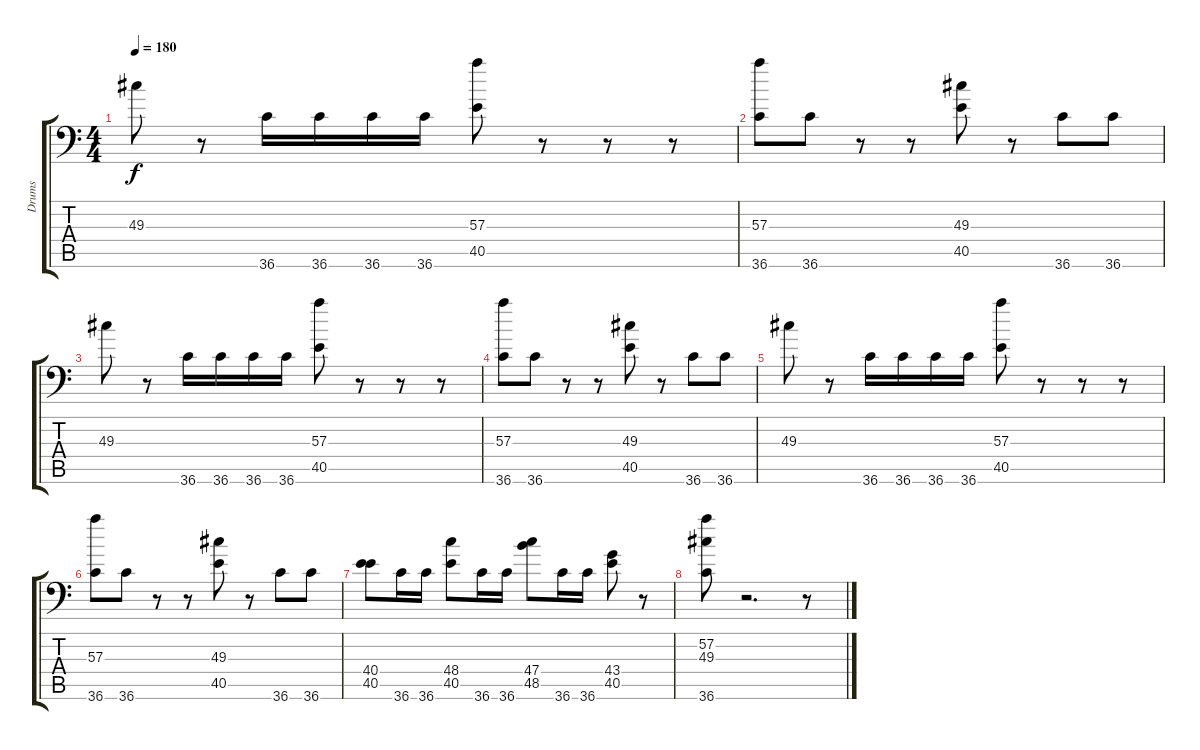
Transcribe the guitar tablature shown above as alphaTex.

\track ("Drums " "Drums ") {instrument acousticgrandpiano}
\staff {score tabs}
\tuning (C-1 C-1 C-1 C-1 C-1 C-1) {hide}
\ts (4 4)
\tempo 180
\clef f4
\ks c
49.3.8{dy f} r.8 36.6.16 36.6.16 36.6.16 36.6.16 (57.3 40.5).8 r.8 r.8 r.8 |
(57.3 36.6).8 36.6.8 r.8 r.8 (49.3 40.5).8 r.8 36.6.8 36.6.8 |
49.3.8 r.8 36.6.16 36.6.16 36.6.16 36.6.16 (57.3 40.5).8 r.8 r.8 r.8 |
(57.3 36.6).8 36.6.8 r.8 r.8 (49.3 40.5).8 r.8 36.6.8 36.6.8 |
49.3.8 r.8 36.6.16 36.6.16 36.6.16 36.6.16 (57.3 40.5).8 r.8 r.8 r.8 |
(57.3 36.6).8 36.6.8 r.8 r.8 (49.3 40.5).8 r.8 36.6.8 36.6.8 |
(40.4 40.5).8 36.6.16 36.6.16 (48.4 40.5).8 36.6.16 36.6.16 (47.4 48.5).8 36.6.16 36.6.16 (43.4 40.5).8 r.8 |
(57.2 49.3 36.6).8 r.2{d} r.8
